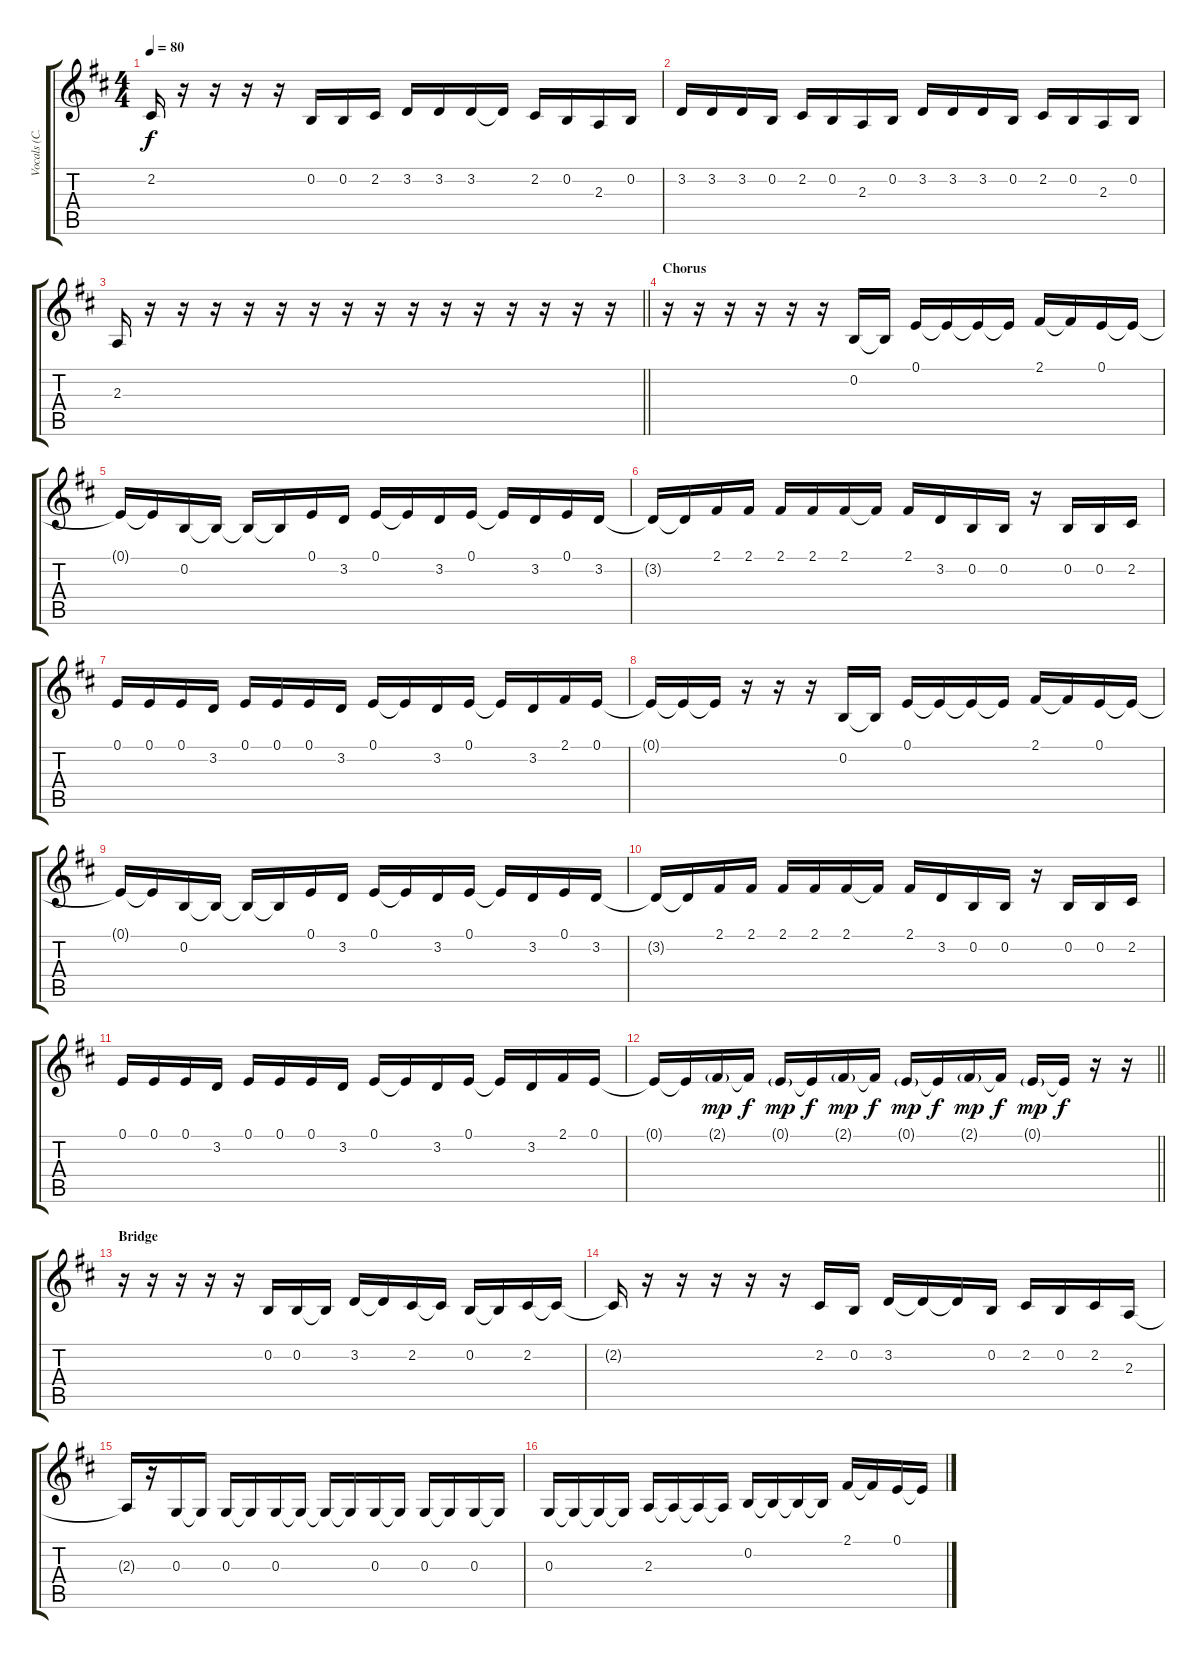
\track ("Vocals (C. Kroeger)" "Vocals (C.") {instrument lead2sawtooth}
\staff {score tabs}
\tuning (E4 B3 G3 D3 A2 E2) {hide}
\ts (4 4)
\tempo 80
\clef g2
\ks d
2.2{t}.16{dy f} r.16 r.16 r.16 r.16 0.2.16 0.2.16 2.2.16 3.2.16 3.2.16 3.2.16 3.2{t}.16 2.2.16 0.2.16 2.3.16 0.2.16 |
3.2.16 3.2.16 3.2.16 0.2.16 2.2.16 0.2.16 2.3.16 0.2.16 3.2.16 3.2.16 3.2.16 0.2.16 2.2.16 0.2.16 2.3.16 0.2.16 |
\barLineRight lightlight
2.3.16 r.16 r.16 r.16 r.16 r.16 r.16 r.16 r.16 r.16 r.16 r.16 r.16 r.16 r.16 r.16 |
\section ("" "Chorus")
r.16 r.16 r.16 r.16 r.16 r.16 0.2.16 0.2{t}.16 0.1.16 0.1{t}.16 0.1{t}.16 0.1{t}.16 2.1.16 2.1{t}.16 0.1.16 0.1{t}.16 |
0.1{t}.16 0.1{t}.16 0.2.16 0.2{t}.16 0.2{t}.16 0.2{t}.16 0.1.16 3.2.16 0.1.16 0.1{t}.16 3.2.16 0.1.16 0.1{t}.16 3.2.16 0.1.16 3.2.16 |
3.2{t}.16 3.2{t}.16 2.1.16 2.1.16 2.1.16 2.1.16 2.1.16 2.1{t}.16 2.1.16 3.2.16 0.2.16 0.2.16 r.16 0.2.16 0.2.16 2.2.16 |
0.1.16 0.1.16 0.1.16 3.2.16 0.1.16 0.1.16 0.1.16 3.2.16 0.1.16 0.1{t}.16 3.2.16 0.1.16 0.1{t}.16 3.2.16 2.1.16 0.1.16 |
0.1{t}.16 0.1{t}.16 0.1{t}.16 r.16 r.16 r.16 0.2.16 0.2{t}.16 0.1.16 0.1{t}.16 0.1{t}.16 0.1{t}.16 2.1.16 2.1{t}.16 0.1.16 0.1{t}.16 |
0.1{t}.16 0.1{t}.16 0.2.16 0.2{t}.16 0.2{t}.16 0.2{t}.16 0.1.16 3.2.16 0.1.16 0.1{t}.16 3.2.16 0.1.16 0.1{t}.16 3.2.16 0.1.16 3.2.16 |
3.2{t}.16 3.2{t}.16 2.1.16 2.1.16 2.1.16 2.1.16 2.1.16 2.1{t}.16 2.1.16 3.2.16 0.2.16 0.2.16 r.16 0.2.16 0.2.16 2.2.16 |
0.1.16 0.1.16 0.1.16 3.2.16 0.1.16 0.1.16 0.1.16 3.2.16 0.1.16 0.1{t}.16 3.2.16 0.1.16 0.1{t}.16 3.2.16 2.1.16 0.1.16 |
\barLineRight lightlight
0.1{t}.16 0.1{t}.16 2.1{g}.16{dy mp} 2.1{t}.16{dy f} 0.1{g}.16{dy mp} 0.1{t}.16{dy f} 2.1{g}.16{dy mp} 2.1{t}.16{dy f} 0.1{g}.16{dy mp} 0.1{t}.16{dy f} 2.1{g}.16{dy mp} 2.1{t}.16{dy f} 0.1{g}.16{dy mp} 0.1{t}.16{dy f} r.16 r.16 |
\section ("" "Bridge")
r.16 r.16 r.16 r.16 r.16 0.2.16 0.2.16 0.2{t}.16 3.2.16 3.2{t}.16 2.2.16 2.2{t}.16 0.2.16 0.2{t}.16 2.2.16 2.2{t}.16 |
2.2{t}.16 r.16 r.16 r.16 r.16 r.16 2.2.16 0.2.16 3.2.16 3.2{t}.16 3.2{t}.16 0.2.16 2.2.16 0.2.16 2.2.16 2.3.16 |
2.3{t}.16 r.16 0.3.16 0.3{t}.16 0.3.16 0.3{t}.16 0.3.16 0.3{t}.16 0.3{t}.16 0.3{t}.16 0.3.16 0.3{t}.16 0.3.16 0.3{t}.16 0.3.16 0.3{t}.16 |
0.3.16 0.3{t}.16 0.3{t}.16 0.3{t}.16 2.3.16 2.3{t}.16 2.3{t}.16 2.3{t}.16 0.2.16 0.2{t}.16 0.2{t}.16 0.2{t}.16 2.1.16 2.1{t}.16 0.1.16 0.1{t}.16
